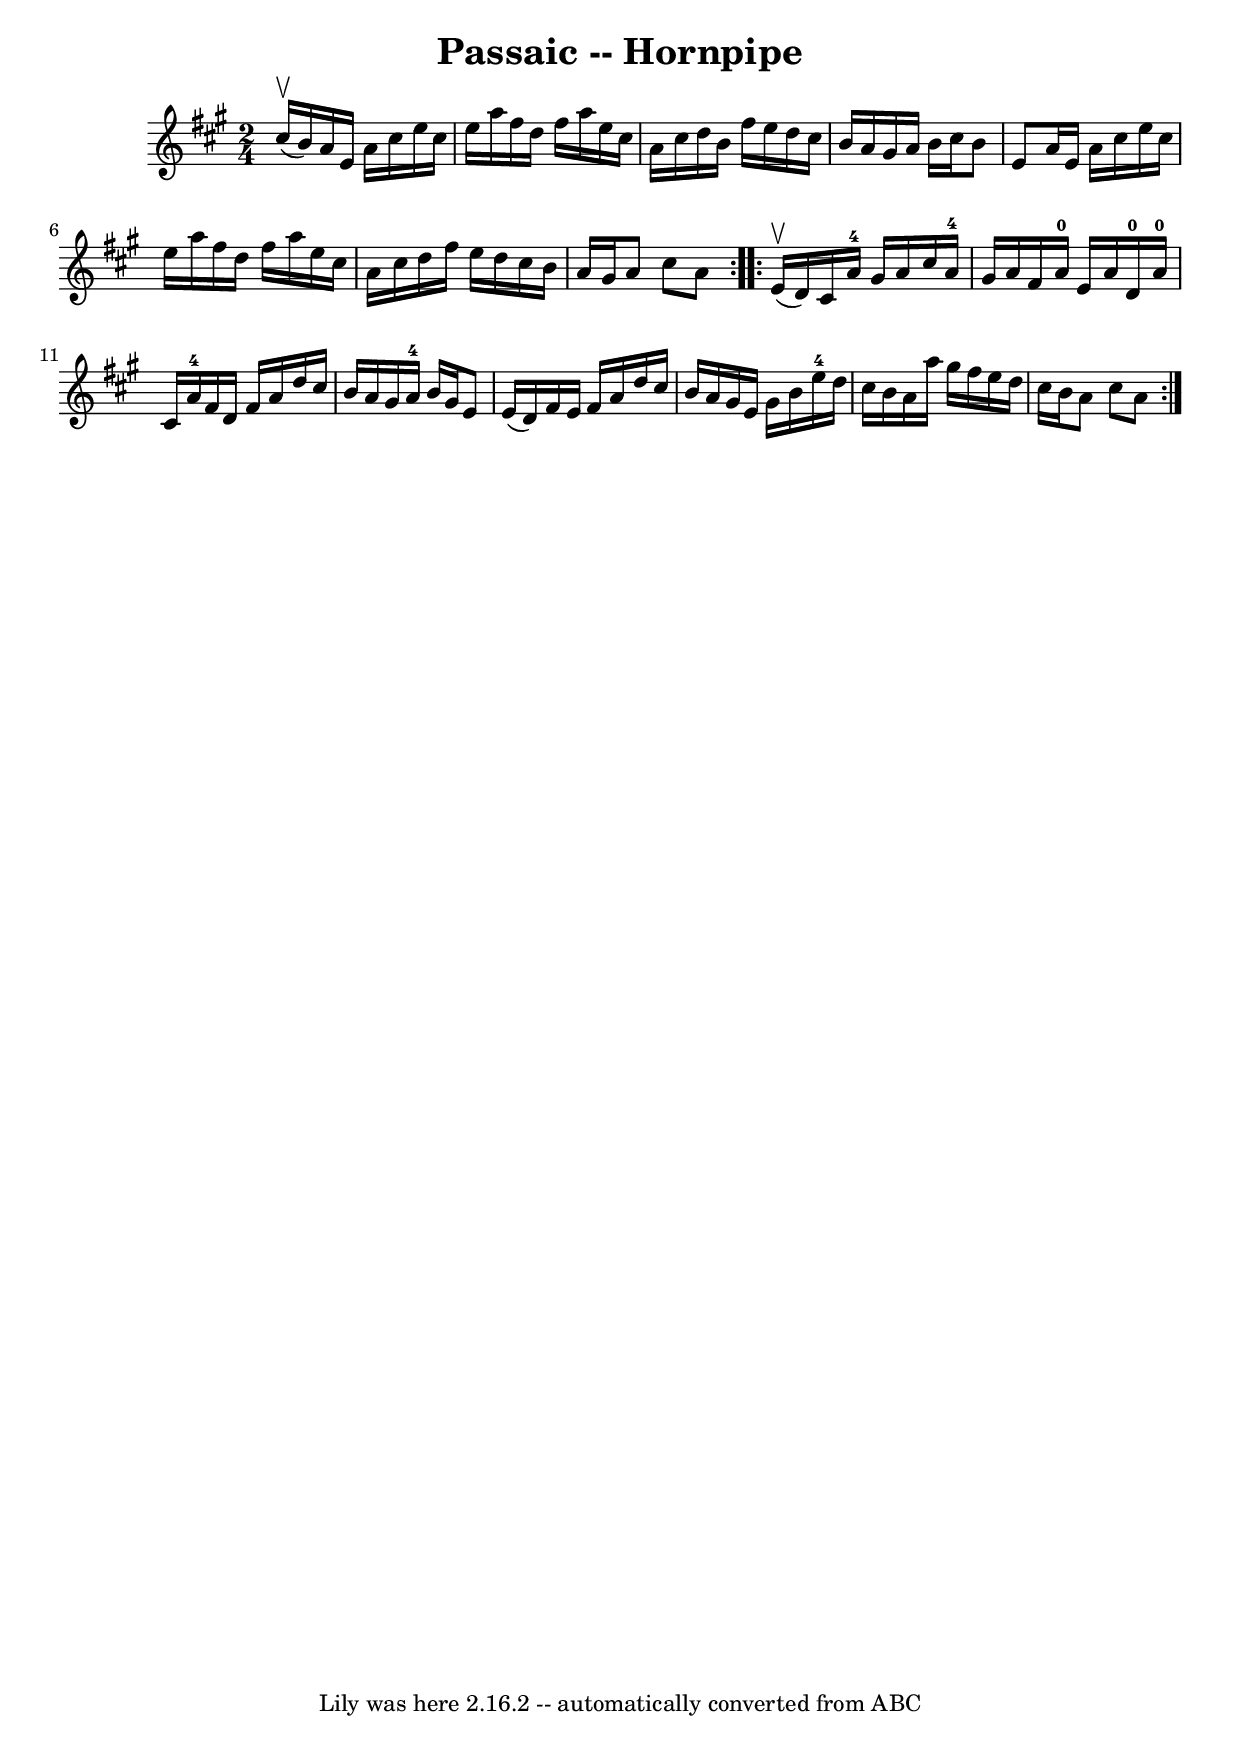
\version "2.16.2"
\include "Mammoth.ily"
\header {
  %% book = "Cole's 1000 Fiddle Tunes"
  crossRefNumber = "1"
  footnotes = ""
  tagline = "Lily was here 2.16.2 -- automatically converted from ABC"
  title = "Passaic -- Hornpipe"

}
voicedefault =  {



  \repeat volta 2 {

    \time 2/4 
    \key a \major
    cis''16 (^\upbow b'16) |
    a'16 e'16 
    a'16 cis''16 e''16 cis''16 e''16 a''16  |
    fis''16    
    d''16 fis''16 a''16 e''16 cis''16 a'16 cis''16  |
    
    d''16 b'16 fis''16 e''16 d''16 cis''16 b'16 a'16  |
    
    gis'16 a'16 b'16 cis''16 b'8 e'8  |
    a'16 e'16    
    a'16 cis''16 e''16 cis''16 e''16 a''16  |
    fis''16    
    d''16 fis''16 a''16 e''16 cis''16 a'16 cis''16  |
    
    d''16 fis''16 e''16 d''16 cis''16 b'16 a'16 gis'16   |
    a'8 cis''8 a'8  
  }     
  \repeat volta 2 {
    e'16 (^\upbow   
    d'16) |
    cis'16 a'16-4 gis'16 a'16 cis''16 a'16-4 gis'16 a'16  |
    fis'16 a'16-0 e'16 a'16 d'16-0 a'16-0 cis'16 a'16-4 |
    fis'16 d'16 fis'16    
    a'16 d''16 cis''16 b'16 a'16  |
    gis'16 a'16-4 b'16 
    gis'16 e'8 e'16 (d'16) |
    fis'16 e'16 fis'16    
    a'16 d''16 cis''16 b'16 a'16  |
    gis'16 e'16 gis'16   
    b'16 e''16-4 d''16 cis''16 b'16  |
    a'16 a''16    
    gis''16 fis''16 e''16 d''16 cis''16 b'16  |
    a'8    
    cis''8 a'8  
  }   

}

\score{
  <<

    \context Staff="default"
    {
      \voicedefault 
      
    }

  >>
  \layout {
    
  }
  \midi {
  }

}
